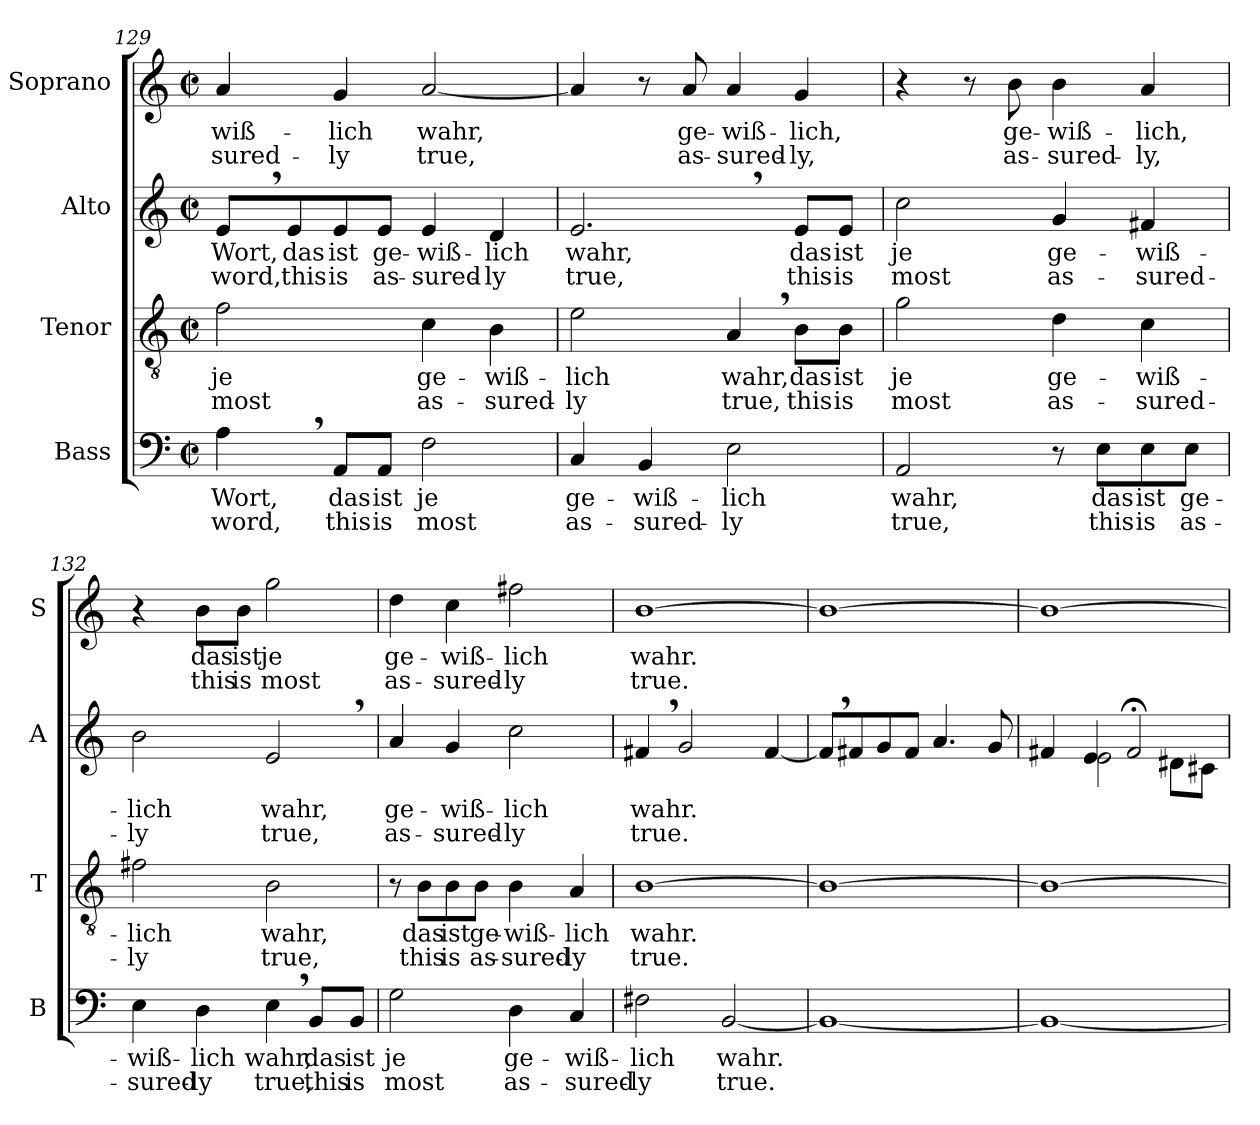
**kern	**text	**text	**kern	**text	**text	**kern	**text	**text	**kern	**text	**text
*part4	*part4	*part4	*part3	*part3	*part3	*part2	*part2	*part2	*part1	*part1	*part1
*staff4	*staff4	*staff4	*staff3	*staff3	*staff3	*staff2	*staff2	*staff2	*staff1	*staff1	*staff1
*I"Bass	*	*	*I"Tenor	*	*	*I"Alto	*	*	*I"Soprano	*	*
*I'B	*	*	*I'T	*	*	*I'A	*	*	*I'S	*	*
*clefF4	*	*	*clefGv2	*	*	*clefG2	*	*	*clefG2	*	*
*k[]	*	*	*k[]	*	*	*k[]	*	*	*k[]	*	*
*C:	*	*	*C:	*	*	*C:	*	*	*C:	*	*
*M2/2	*	*	*M2/2	*	*	*M2/2	*	*	*M2/2	*	*
*met(c|)	*	*	*met(c|)	*	*	*met(c|)	*	*	*met(c|)	*	*
=129	=129	=129	=129	=129	=129	=129	=129	=129	=129	=129	=129
!	!LO:LY:b	!LO:LY:b	!	!	!	!	!	!	!	!	!
!	!	!	!	!LO:LY:b	!LO:LY:b	!	!	!	!	!	!
!	!	!	!	!	!	!	!LO:LY:b	!LO:LY:b	!	!	!
!	!	!	!	!	!	!	!	!	!	!LO:LY:b	!LO:LY:b
4A,>\	Wort,	word,	2f\	je	most	8e,>/L	Wort,	word,	4a/	-wiß-	-sured-
!	!	!	!	!	!	!	!LO:LY:b	!LO:LY:b	!	!	!
.	.	.	.	.	.	8e/	das	this	.	.	.
!	!LO:LY:b	!LO:LY:b	!	!	!	!	!	!	!	!	!
!	!	!	!	!	!	!	!LO:LY:b	!LO:LY:b	!	!	!
!	!	!	!	!	!	!	!	!	!	!LO:LY:b	!LO:LY:b
8AA/L	das	this	.	.	.	8e/	ist	is	4g/	-lich	-ly
!	!LO:LY:b	!LO:LY:b	!	!	!	!	!	!	!	!	!
!	!	!	!	!	!	!	!LO:LY:b	!LO:LY:b	!	!	!
8AA/J	ist	is	.	.	.	8e/J	ge-	as-	.	.	.
!	!LO:LY:b	!LO:LY:b	!	!	!	!	!	!	!	!	!
!	!	!	!	!LO:LY:b	!LO:LY:b	!	!	!	!	!	!
!	!	!	!	!	!	!	!LO:LY:b	!LO:LY:b	!	!	!
!	!	!	!	!	!	!	!	!	!	!LO:LY:b	!LO:LY:b
2F\	je	most	4c\	ge-	as-	4e/	-wiß-	-sured-	[2a/	wahr,	true,
!	!	!	!	!LO:LY:b	!LO:LY:b	!	!	!	!	!	!
!	!	!	!	!	!	!	!LO:LY:b	!LO:LY:b	!	!	!
.	.	.	4B\	-wiß-	-sured-	4d/	-lich	-ly	.	.	.
!!LO:LB:g=z
=130	=130	=130	=130	=130	=130	=130	=130	=130	=130	=130	=130
!	!LO:LY:b	!LO:LY:b	!	!	!	!	!	!	!	!	!
!	!	!	!	!LO:LY:b	!LO:LY:b	!	!	!	!	!	!
!	!	!	!	!	!	!	!LO:LY:b	!LO:LY:b	!	!	!
4C/	ge-	as-	2e\	-lich	-ly	2.e,>/	wahr,	true,	4a/]	.	.
!	!LO:LY:b	!LO:LY:b	!	!	!	!	!	!	!	!	!
4BB/	-wiß-	-sured-	.	.	.	.	.	.	8r	.	.
!	!	!	!	!	!	!	!	!	!	!LO:LY:b	!LO:LY:b
.	.	.	.	.	.	.	.	.	8a/	ge-	as-
!	!LO:LY:b	!LO:LY:b	!	!	!	!	!	!	!	!	!
!	!	!	!	!LO:LY:b	!LO:LY:b	!	!	!	!	!	!
!	!	!	!	!	!	!	!	!	!	!LO:LY:b	!LO:LY:b
2E\	-lich	-ly	4A,>/	wahr,	true,	.	.	.	4a/	-wiß-	-sured-
!	!	!	!	!LO:LY:b	!LO:LY:b	!	!	!	!	!	!
!	!	!	!	!	!	!	!LO:LY:b	!LO:LY:b	!	!	!
!	!	!	!	!	!	!	!	!	!	!LO:LY:b	!LO:LY:b
.	.	.	8B\L	das	this	8e/L	das	this	4g/	-lich,	-ly,
!	!	!	!	!LO:LY:b	!LO:LY:b	!	!	!	!	!	!
!	!	!	!	!	!	!	!LO:LY:b	!LO:LY:b	!	!	!
.	.	.	8B\J	ist	is	8e/J	ist	is	.	.	.
=131	=131	=131	=131	=131	=131	=131	=131	=131	=131	=131	=131
!	!LO:LY:b	!LO:LY:b	!	!	!	!	!	!	!	!	!
!	!	!	!	!LO:LY:b	!LO:LY:b	!	!	!	!	!	!
!	!	!	!	!	!	!	!LO:LY:b	!LO:LY:b	!	!	!
2AA/	wahr,	true,	2g\	je	most	2cc\	je	most	4r	.	.
.	.	.	.	.	.	.	.	.	8r	.	.
!	!	!	!	!	!	!	!	!	!	!LO:LY:b	!LO:LY:b
.	.	.	.	.	.	.	.	.	8b\	ge-	as-
!	!	!	!	!LO:LY:b	!LO:LY:b	!	!	!	!	!	!
!	!	!	!	!	!	!	!LO:LY:b	!LO:LY:b	!	!	!
!	!	!	!	!	!	!	!	!	!	!LO:LY:b	!LO:LY:b
8r	.	.	4d\	ge-	as-	4g/	ge-	as-	4b\	-wiß-	-sured-
!	!LO:LY:b	!LO:LY:b	!	!	!	!	!	!	!	!	!
8E\L	das	this	.	.	.	.	.	.	.	.	.
!	!LO:LY:b	!LO:LY:b	!	!	!	!	!	!	!	!	!
!	!	!	!	!LO:LY:b	!LO:LY:b	!	!	!	!	!	!
!	!	!	!	!	!	!	!LO:LY:b	!LO:LY:b	!	!	!
!	!	!	!	!	!	!	!	!	!	!LO:LY:b	!LO:LY:b
8E\	ist	is	4c\	-wiß-	-sured-	4f#X/	-wiß-	-sured-	4a/	-lich,	-ly,
!	!LO:LY:b	!LO:LY:b	!	!	!	!	!	!	!	!	!
8E\J	ge-	as-	.	.	.	.	.	.	.	.	.
=132	=132	=132	=132	=132	=132	=132	=132	=132	=132	=132	=132
!	!LO:LY:b	!LO:LY:b	!	!	!	!	!	!	!	!	!
!	!	!	!	!LO:LY:b	!LO:LY:b	!	!	!	!	!	!
!	!	!	!	!	!	!	!LO:LY:b	!LO:LY:b	!	!	!
4E\	-wiß-	-sured-	2f#X\	-lich	-ly	2b\	-lich	-ly	4r	.	.
!	!LO:LY:b	!LO:LY:b	!	!	!	!	!	!	!	!	!
!	!	!	!	!	!	!	!	!	!	!LO:LY:b	!LO:LY:b
4D\	-lich	-ly	.	.	.	.	.	.	8b\L	das	this
!	!	!	!	!	!	!	!	!	!	!LO:LY:b	!LO:LY:b
.	.	.	.	.	.	.	.	.	8b\J	ist	is
!	!LO:LY:b	!LO:LY:b	!	!	!	!	!	!	!	!	!
!	!	!	!	!LO:LY:b	!LO:LY:b	!	!	!	!	!	!
!	!	!	!	!	!	!	!LO:LY:b	!LO:LY:b	!	!	!
!	!	!	!	!	!	!	!	!	!	!LO:LY:b	!LO:LY:b
4E,>\	wahr,	true,	2B\	wahr,	true,	2e,>/	wahr,	true,	2gg\	je	most
!	!LO:LY:b	!LO:LY:b	!	!	!	!	!	!	!	!	!
8BB/L	das	this	.	.	.	.	.	.	.	.	.
!	!LO:LY:b	!LO:LY:b	!	!	!	!	!	!	!	!	!
8BB/J	ist	is	.	.	.	.	.	.	.	.	.
=133	=133	=133	=133	=133	=133	=133	=133	=133	=133	=133	=133
!	!LO:LY:b	!LO:LY:b	!	!	!	!	!	!	!	!	!
!	!	!	!	!	!	!	!LO:LY:b	!LO:LY:b	!	!	!
!	!	!	!	!	!	!	!	!	!	!LO:LY:b	!LO:LY:b
2G\	je	most	8r	.	.	4a/	ge-	as-	4dd\	ge-	as-
!	!	!	!	!LO:LY:b	!LO:LY:b	!	!	!	!	!	!
.	.	.	8B\L	das	this	.	.	.	.	.	.
!	!	!	!	!LO:LY:b	!LO:LY:b	!	!	!	!	!	!
!	!	!	!	!	!	!	!LO:LY:b	!LO:LY:b	!	!	!
!	!	!	!	!	!	!	!	!	!	!LO:LY:b	!LO:LY:b
.	.	.	8B\	ist	is	4g/	-wiß-	-sured-	4cc\	-wiß-	-sured-
!	!	!	!	!LO:LY:b	!LO:LY:b	!	!	!	!	!	!
.	.	.	8B\J	ge-	as-	.	.	.	.	.	.
!	!LO:LY:b	!LO:LY:b	!	!	!	!	!	!	!	!	!
!	!	!	!	!LO:LY:b	!LO:LY:b	!	!	!	!	!	!
!	!	!	!	!	!	!	!LO:LY:b	!LO:LY:b	!	!	!
!	!	!	!	!	!	!	!	!	!	!LO:LY:b	!LO:LY:b
4D\	ge-	as-	4B\	-wiß-	-sured-	2cc\	-lich	-ly	2ff#X\	-lich	-ly
!	!LO:LY:b	!LO:LY:b	!	!	!	!	!	!	!	!	!
!	!	!	!	!LO:LY:b	!LO:LY:b	!	!	!	!	!	!
4C/	-wiß-	-sured-	4A/	-lich	-ly	.	.	.	.	.	.
!!LO:PB:g=z
=134	=134	=134	=134	=134	=134	=134	=134	=134	=134	=134	=134
!	!LO:LY:b	!LO:LY:b	!	!	!	!	!	!	!	!	!
!	!	!	!	!LO:LY:b	!LO:LY:b	!	!	!	!	!	!
!	!	!	!	!	!	!	!LO:LY:b	!LO:LY:b	!	!	!
!	!	!	!	!	!	!	!	!	!	!LO:LY:b	!LO:LY:b
2F#X\	-lich	-ly	[1B	wahr.	true.	4f#X,>/	wahr.	true.	[1b	wahr.	true.
.	.	.	.	.	.	2g/	.	.	.	.	.
!	!LO:LY:b	!LO:LY:b	!	!	!	!	!	!	!	!	!
[2BB/	wahr.	true.	.	.	.	.	.	.	.	.	.
.	.	.	.	.	.	[4f#/	.	.	.	.	.
=135	=135	=135	=135	=135	=135	=135	=135	=135	=135	=135	=135
1BB_	.	.	1B_	.	.	8f#,>/L]	.	.	1b_	.	.
.	.	.	.	.	.	8f#X/	.	.	.	.	.
.	.	.	.	.	.	8g/	.	.	.	.	.
.	.	.	.	.	.	8f#/J	.	.	.	.	.
.	.	.	.	.	.	4.a/	.	.	.	.	.
.	.	.	.	.	.	8g/	.	.	.	.	.
=136	=136	=136	=136	=136	=136	=136	=136	=136	=136	=136	=136
*	*	*	*	*	*	*^	*	*	*	*	*
1BB_	.	.	1B_	.	.	4f#X/	4ryy	.	.	1b_	.	.
.	.	.	.	.	.	4e/	2e\	.	.	.	.	.
.	.	.	.	.	.	2f#;</	.	.	.	.	.	.
.	.	.	.	.	.	.	8d#X\L	.	.	.	.	.
.	.	.	.	.	.	.	8c#X\J	.	.	.	.	.
*	*	*	*	*	*	*v	*v	*	*	*	*	*
=	=	=	=	=	=	=	=	=	=	=	=
*-	*-	*-	*-	*-	*-	*-	*-	*-	*-	*-	*-
